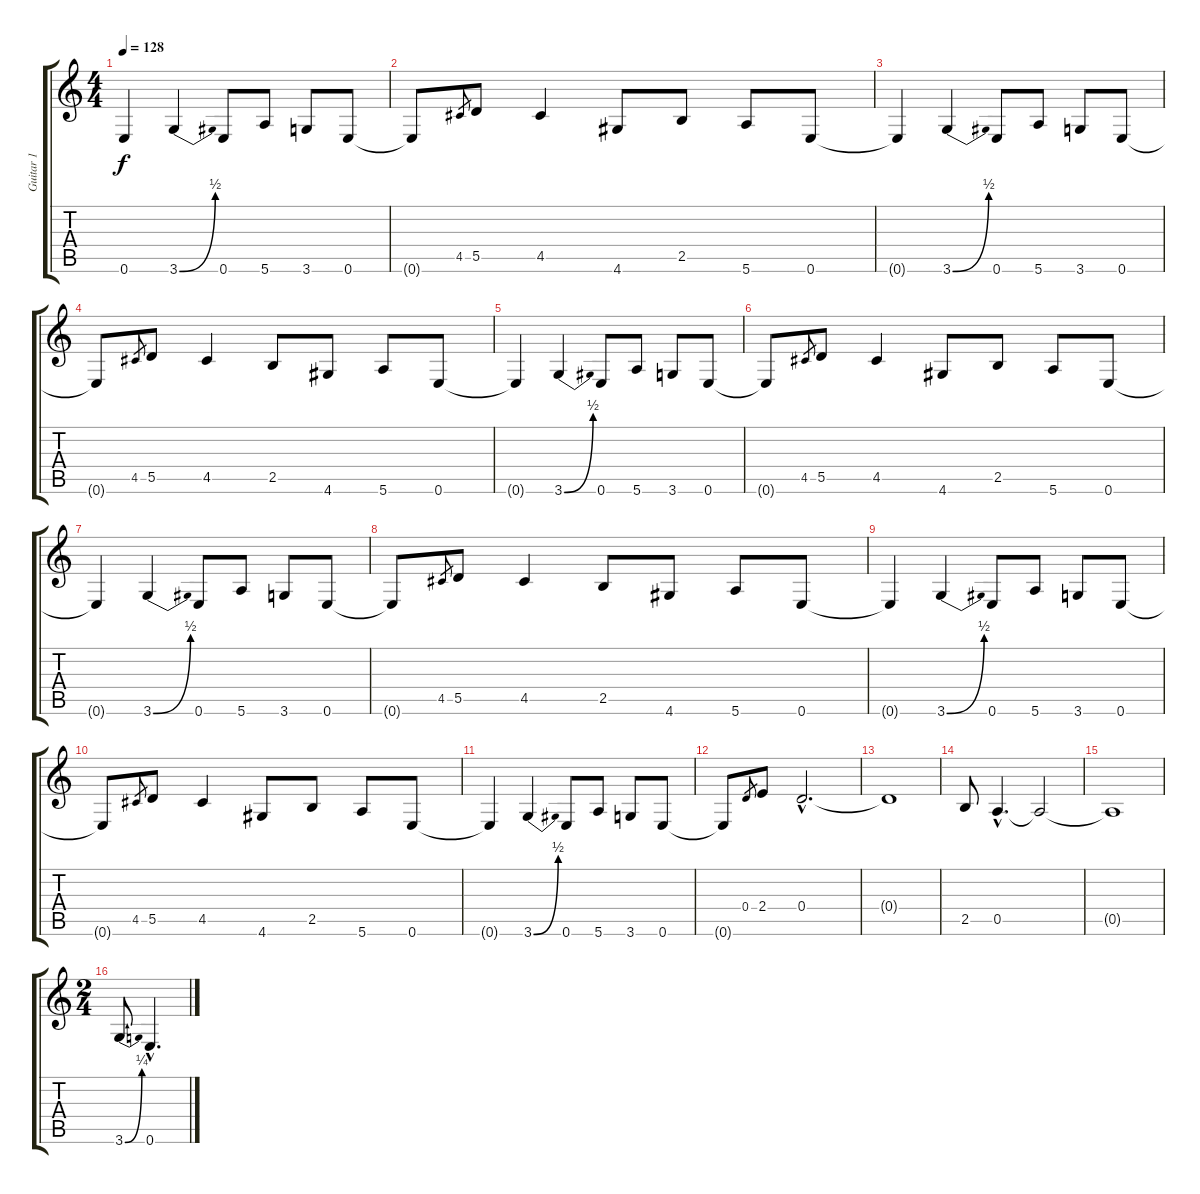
\track ("Guitar 1" "Guitar 1") {instrument overdrivenguitar}
\staff {score tabs}
\tuning (E4 B3 G3 D3 A2 E2) {hide}
\ts (4 4)
\tempo 128
\clef g2
\ks c
0.6{t}.4{dy f} 3.6{be (bend 0 0 60 2)}.4 0.6.8 5.6.8 3.6.8 0.6.8 |
0.6{t}.8 4.5.8{gr} 5.5.8 4.5.4 4.6.8 2.5.8 5.6.8 0.6.8 |
0.6{t}.4 3.6{be (bend 0 0 60 2)}.4 0.6.8 5.6.8 3.6.8 0.6.8 |
0.6{t}.8 4.5.8{gr} 5.5.8 4.5.4 2.5.8 4.6.8 5.6.8 0.6.8 |
0.6{t}.4 3.6{be (bend 0 0 60 2)}.4 0.6.8 5.6.8 3.6.8 0.6.8 |
0.6{t}.8 4.5.8{gr} 5.5.8 4.5.4 4.6.8 2.5.8 5.6.8 0.6.8 |
0.6{t}.4 3.6{be (bend 0 0 60 2)}.4 0.6.8 5.6.8 3.6.8 0.6.8 |
0.6{t}.8 4.5.8{gr} 5.5.8 4.5.4 2.5.8 4.6.8 5.6.8 0.6.8 |
0.6{t}.4 3.6{be (bend 0 0 60 2)}.4 0.6.8 5.6.8 3.6.8 0.6.8 |
0.6{t}.8 4.5.8{gr} 5.5.8 4.5.4 4.6.8 2.5.8 5.6.8 0.6.8 |
0.6{t}.4 3.6{be (bend 0 0 60 2)}.4 0.6.8 5.6.8 3.6.8 0.6.8 |
0.6{t}.8 0.4.8{gr} 2.4.8 0.4{hac}.2{d} |
0.4{t}.1 |
2.5.8 0.5{hac}.4{d} 0.5{t}.2 |
0.5{t}.1 |
\ts (2 4)
3.6{be (bend 0 0 60 1)}.8 0.6{hac}.4{d}
